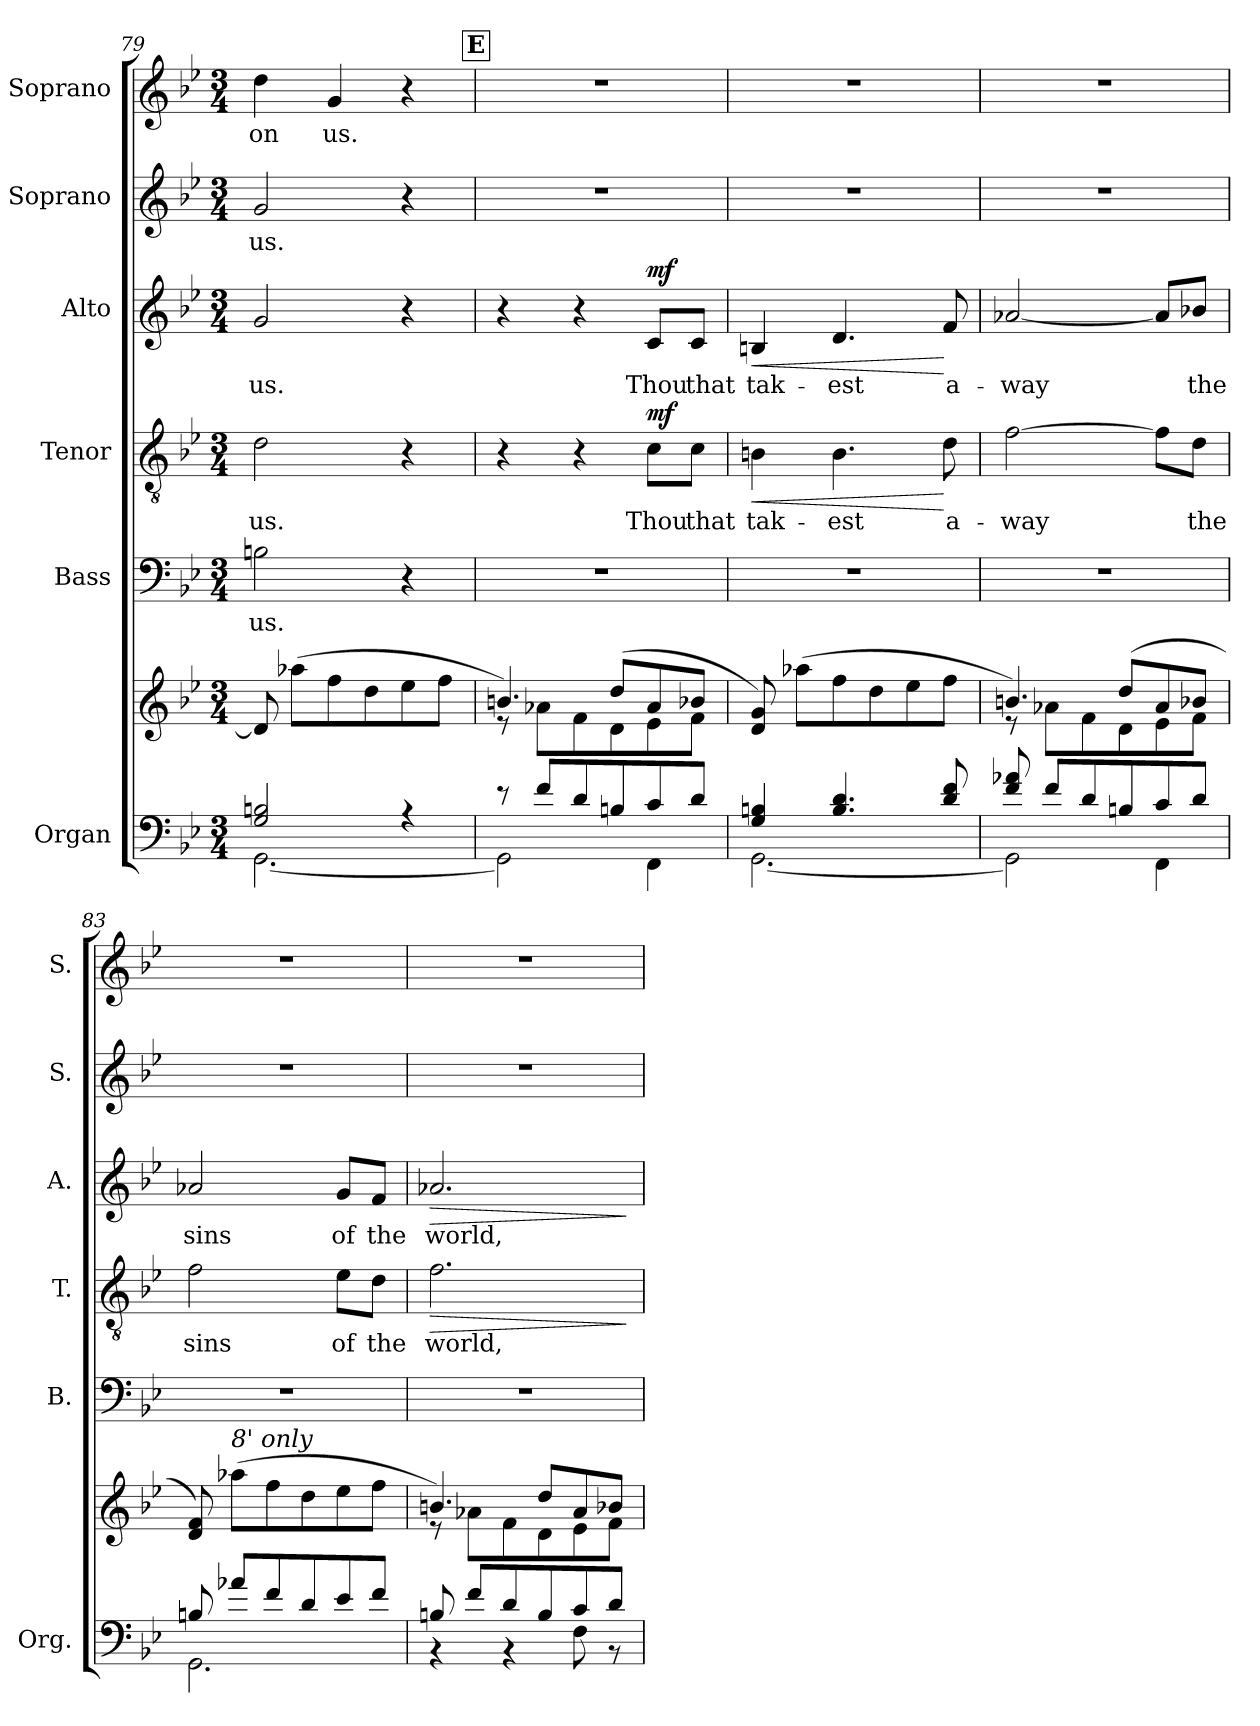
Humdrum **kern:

**kern	**kern	**kern	**text	**kern	**text	**dynam	**kern	**text	**dynam	**kern	**text	**kern	**text
*part6	*part6	*part5	*part5	*part4	*part4	*part4	*part3	*part3	*part3	*part2	*part2	*part1	*part1
*staff7	*staff6	*staff5	*staff5	*staff4	*staff4	*staff4	*staff3	*staff3	*staff3	*staff2	*staff2	*staff1	*staff1
*I"Organ	*	*I"Bass	*	*I"Tenor	*	*	*I"Alto	*	*	*I"Soprano	*	*I"Soprano	*
*I'Org.	*	*I'B.	*	*I'T.	*	*	*I'A.	*	*	*I'S.	*	*I'S.	*
*clefF4	*clefG2	*clefF4	*	*clefGv2	*	*	*clefG2	*	*	*clefG2	*	*clefG2	*
*	*	*	*	*ITrd7c12	*	*	*	*	*	*	*	*	*
*k[b-e-]	*k[b-e-]	*k[b-e-]	*	*k[b-e-]	*	*	*k[b-e-]	*	*	*k[b-e-]	*	*k[b-e-]	*
*B-:	*B-:	*B-:	*	*B-:	*	*	*B-:	*	*	*B-:	*	*B-:	*
*M3/4	*M3/4	*M3/4	*	*M3/4	*	*	*M3/4	*	*	*M3/4	*	*M3/4	*
=79	=79	=79	=79	=79	=79	=79	=79	=79	=79	=79	=79	=79	=79
*^	*	*	*	*	*	*	*	*	*	*	*	*	*
!	!	!	!	!LO:LY:b:color=#000000	!	!	!	!	!	!	!	!	!	!
!	!	!	!	!	!	!LO:LY:b:color=#000000	!	!	!	!	!	!	!	!
!	!	!	!	!	!	!	!	!	!LO:LY:b:color=#000000	!	!	!	!	!
!	!	!	!	!	!	!	!	!	!	!	!	!LO:LY:b:color=#000000	!	!
!	!	!	!	!	!	!	!	!	!	!	!	!	!	!LO:LY:b:color=#000000
2Gi/ 2Bni	[2.GGi\	8di/]	2Bni\	us.	2Di\	us.	.	2gi/	us.	.	2gi/	us.	4ddi\	-on
.	.	(8aa-Xi\L	.	.	.	.	.	.	.	.	.	.	.	.
!	!	!	!	!	!	!	!	!	!	!	!	!	!	!LO:LY:b:color=#000000
.	.	8ffi\	.	.	.	.	.	.	.	.	.	.	4gi/	us.
.	.	8ddi\	.	.	.	.	.	.	.	.	.	.	.	.
4r	.	8ee-i\	4r	.	4r	.	.	4r	.	.	4r	.	4r	.
.	.	8ffi\J	.	.	.	.	.	.	.	.	.	.	.	.
!!LO:REH:place=s1:B:color=#000000:enc=box:fs=16.2837:t=E
=80	=80	=80	=80	=80	=80	=80	=80	=80	=80	=80	=80	=80	=80	=80
*	*	*^	*	*	*	*	*	*	*	*	*	*	*	*
!	!	!	!	!LO:N:vis=1	!	!	!	!	!	!	!	!LO:N:vis=1	!	!LO:N:vis=1	!
8r	2GGi\]	4.bni/)	8r	2.r	.	4r	.	.	4r	.	.	2.r	.	2.r	.
8fi/L	.	.	8a-Xi\L	.	.	.	.	.	.	.	.	.	.	.	.
8di/	.	.	8fi\	.	.	4r	.	.	4r	.	.	.	.	.	.
8Bni/	.	(8ddi/L	8di\	.	.	.	.	.	.	.	.	.	.	.	.
!	!	!	!	!	!	!	!LO:LY:b:color=#000000	!	!	!	!	!	!	!	!
!	!	!	!	!	!	!	!	!	!	!LO:LY:b:color=#000000	!	!	!	!	!
8ci/	4FFi\	8a-i/	8e-i\	.	.	8Ci\L	Thou	mf	8ci/L	Thou	mf	.	.	.	.
!	!	!	!	!	!	!	!LO:LY:b:color=#000000	!	!	!	!	!	!	!	!
!	!	!	!	!	!	!	!	!	!	!LO:LY:b:color=#000000	!	!	!	!	!
8di/J	.	8b-Xi/J	8fi\J	.	.	8Ci\J	that	.	8ci/J	that	.	.	.	.	.
=81	=81	=81	=81	=81	=81	=81	=81	=81	=81	=81	=81	=81	=81	=81	=81
!	!	!	!	!LO:N:vis=1	!	!	!	!	!	!	!	!	!	!	!
*	*	*v	*v	*	*	*	*	*	*	*	*	*	*	*	*
*	*	*^	*	*	*	*	*	*	*	*	*	*	*	*
!	!	!	!	!	!	!	!LO:LY:b:color=#000000	!LO:HP:b	!	!	!	!	!	!	!
*	*	*v	*v	*	*	*	*	*	*	*	*	*	*	*	*
*	*	*^	*	*	*	*	*	*	*	*	*	*	*	*
!	!	!	!	!	!	!	!	!	!	!LO:LY:b:color=#000000	!LO:HP:b	!LO:N:vis=1	!	!LO:N:vis=1	!
*	*	*v	*v	*	*	*	*	*	*	*	*	*	*	*	*
4Gi/ 4Bni	[2.GGi\	8di/ 8gi)	2.r	.	4BBni\	tak-	<	4Bni/	tak-	<	2.r	.	2.r	.
.	.	(8aa-Xi\L	.	.	.	.	.	.	.	.	.	.	.	.
!	!	!	!	!	!	!LO:LY:b:color=#000000	!	!	!	!	!	!	!	!
!	!	!	!	!	!	!	!	!	!LO:LY:b:color=#000000	!	!	!	!	!
4.Bi/ 4.di	.	8ffi\	.	.	4.BBi\	-est	.	4.di/	-est	.	.	.	.	.
.	.	8ddi\	.	.	.	.	.	.	.	.	.	.	.	.
.	.	8ee-i\	.	.	.	.	.	.	.	.	.	.	.	.
!	!	!	!	!	!	!LO:LY:b:color=#000000	!	!	!	!	!	!	!	!
!	!	!	!	!	!	!	!	!	!LO:LY:b:color=#000000	!	!	!	!	!
8di/ 8fi	.	8ffi\J	.	.	8Di\	a-	[	8fi/	a-	[	.	.	.	.
=82	=82	=82	=82	=82	=82	=82	=82	=82	=82	=82	=82	=82	=82	=82
*	*	*^	*	*	*	*	*	*	*	*	*	*	*	*
!	!	!	!	!LO:N:vis=1	!	!	!	!	!	!	!	!	!	!	!
!	!	!	!	!	!	!	!LO:LY:b:color=#000000	!	!	!	!	!	!	!	!
!	!	!	!	!	!	!	!	!	!	!LO:LY:b:color=#000000	!	!LO:N:vis=1	!	!LO:N:vis=1	!
8fi/ 8a-Xi	2GGi\]	4.bni/)	8r	2.r	.	[2Fi\	-way	.	[2a-Xi/	-way	.	2.r	.	2.r	.
8fi/L	.	.	8a-Xi\L	.	.	.	.	.	.	.	.	.	.	.	.
8di/	.	.	8fi\	.	.	.	.	.	.	.	.	.	.	.	.
8Bni/	.	(8ddi/L	8di\	.	.	.	.	.	.	.	.	.	.	.	.
8ci/	4FFi\	8a-i/	8e-i\	.	.	8Fi\L]	.	.	8a-i/L]	.	.	.	.	.	.
!	!	!	!	!	!	!	!LO:LY:b:color=#000000	!	!	!	!	!	!	!	!
!	!	!	!	!	!	!	!	!	!	!LO:LY:b:color=#000000	!	!	!	!	!
8di/J	.	8b-Xi/J	8fi\J	.	.	8Di\J	the	.	8b-Xi/J	the	.	.	.	.	.
!!LO:PB:g=z
=83	=83	=83	=83	=83	=83	=83	=83	=83	=83	=83	=83	=83	=83	=83	=83
!	!	!	!	!LO:N:vis=1	!	!	!	!	!	!	!	!	!	!	!
*	*	*v	*v	*	*	*	*	*	*	*	*	*	*	*	*
*	*	*^	*	*	*	*	*	*	*	*	*	*	*	*
!	!	!	!	!	!	!	!LO:LY:b:color=#000000	!	!	!	!	!	!	!	!
*	*	*v	*v	*	*	*	*	*	*	*	*	*	*	*	*
*	*	*^	*	*	*	*	*	*	*	*	*	*	*	*
!	!	!	!	!	!	!	!	!	!	!LO:LY:b:color=#000000	!	!LO:N:vis=1	!	!LO:N:vis=1	!
*	*	*v	*v	*	*	*	*	*	*	*	*	*	*	*	*
8Bni/	2.GGi\	8di/ 8fi)	2.r	.	2Fi\	sins	.	2a-Xi/	sins	.	2.r	.	2.r	.
!	!	!LO:TX:a:i:t=8' only	!	!	!	!	!	!	!	!	!	!	!	!
8a-Xi/L	.	(8aa-Xi\L	.	.	.	.	.	.	.	.	.	.	.	.
8fi/	.	8ffi\	.	.	.	.	.	.	.	.	.	.	.	.
8di/	.	8ddi\	.	.	.	.	.	.	.	.	.	.	.	.
!	!	!	!	!	!	!LO:LY:b:color=#000000	!	!	!	!	!	!	!	!
!	!	!	!	!	!	!	!	!	!LO:LY:b:color=#000000	!	!	!	!	!
8e-i/	.	8ee-i\	.	.	8E-i\L	of	.	8gi/L	of	.	.	.	.	.
!	!	!	!	!	!	!LO:LY:b:color=#000000	!	!	!	!	!	!	!	!
!	!	!	!	!	!	!	!	!	!LO:LY:b:color=#000000	!	!	!	!	!
8fi/J	.	8ffi\J	.	.	8Di\J	the	.	8fi/J	the	.	.	.	.	.
=84	=84	=84	=84	=84	=84	=84	=84	=84	=84	=84	=84	=84	=84	=84
*	*	*^	*	*	*	*	*	*	*	*	*	*	*	*
!	!	!	!	!LO:N:vis=1	!	!	!	!	!	!	!	!	!	!	!
!	!	!	!	!	!	!	!LO:LY:b:color=#000000	!LO:HP:b	!	!	!	!	!	!	!
!	!	!	!	!	!	!	!	!	!	!LO:LY:b:color=#000000	!LO:HP:b	!LO:N:vis=1	!	!LO:N:vis=1	!
8Bni/	4r	4.bni/)	8r	2.r	.	2.Fi\	world,	>	2.a-Xi/	world,	>	2.r	.	2.r	.
8fi/L	.	.	8a-Xi\L	.	.	.	.	.	.	.	.	.	.	.	.
8di/	4r	.	8fi\	.	.	.	.	.	.	.	.	.	.	.	.
8Bi/	.	8ddi/L	8di\	.	.	.	.	.	.	.	.	.	.	.	.
8ci/	8Fi\	8a-i/	8e-i\	.	.	.	.	.	.	.	.	.	.	.	.
8di/J	8r	8b-Xi/J	8fi\J	.	.	.	.	.	.	.	.	.	.	.	.
*v	*v	*	*	*	*	*	*	*	*	*	*	*	*	*	*
*	*v	*v	*	*	*	*	*	*	*	*	*	*	*	*
.	.	.	.	.	.	]	.	.	]	.	.	.	.
=	=	=	=	=	=	=	=	=	=	=	=	=	=
*-	*-	*-	*-	*-	*-	*-	*-	*-	*-	*-	*-	*-	*-
